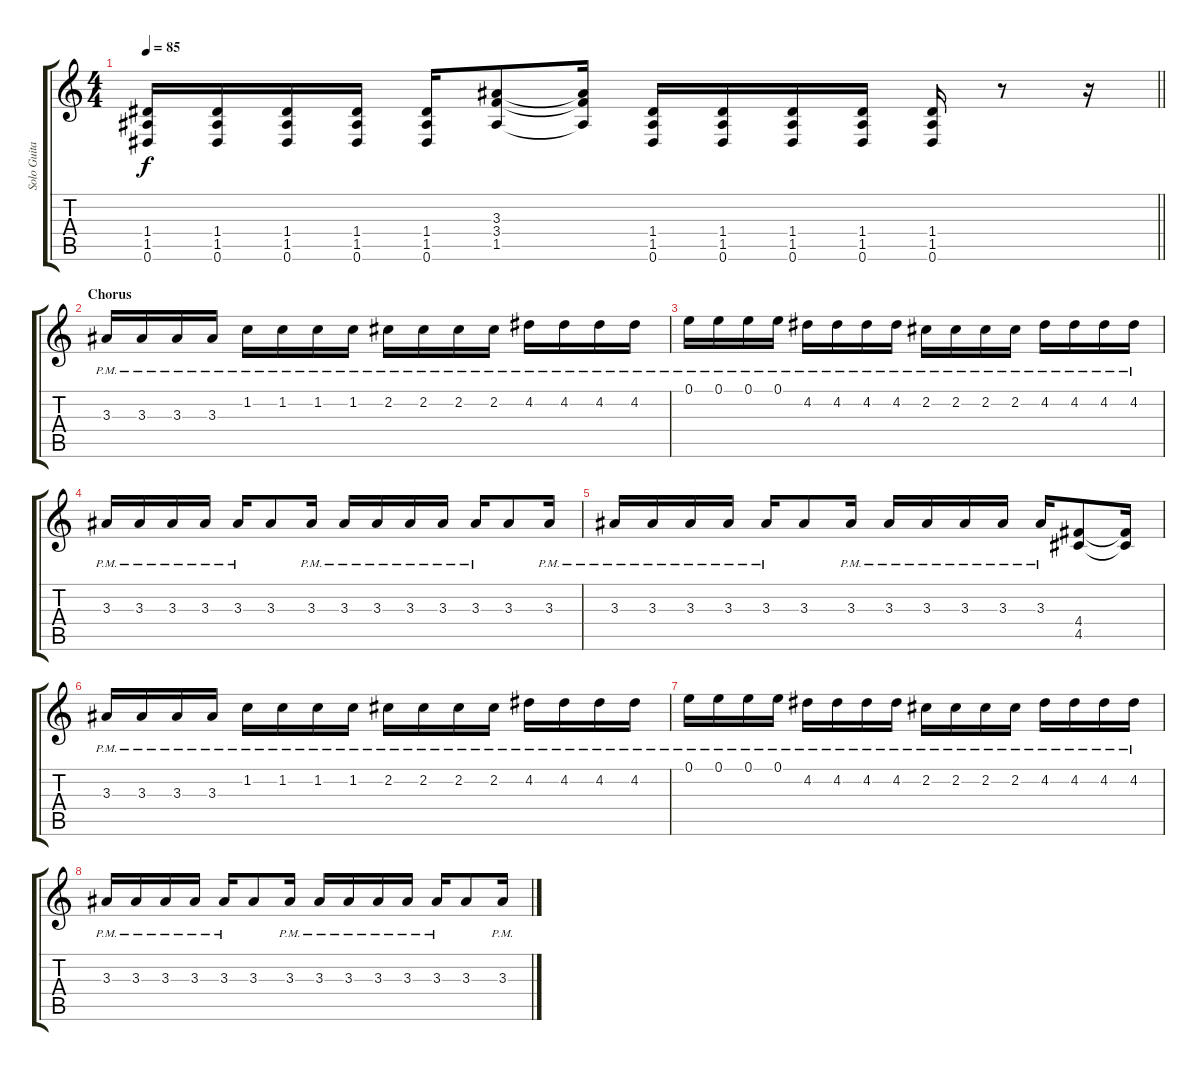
\track ("Solo Guitar" "Solo Guita") {instrument overdrivenguitar}
\staff {score tabs}
\tuning (E4 B3 G3 D3 A2 Eb2) {hide}
\ts (4 4)
\tempo 85
\clef g2
\barLineRight lightlight
\ks c
(1.4 1.5 0.6).16{dy f} (1.4 1.5 0.6).16 (1.4 1.5 0.6).16 (1.4 1.5 0.6).16 (1.4 1.5 0.6).16 (3.3 3.4 1.5).8 (3.3{t} 3.4{t} 1.5{t}).16 (1.4 1.5 0.6).16 (1.4 1.5 0.6).16 (1.4 1.5 0.6).16 (1.4 1.5 0.6).16 (1.4 1.5 0.6).16 r.8 r.16 |
\section ("" "Chorus")
3.3{pm}.16{volume 16} 3.3{pm}.16 3.3{pm}.16 3.3{pm}.16 1.2{pm}.16 1.2{pm}.16 1.2{pm}.16 1.2{pm}.16 2.2{pm}.16 2.2{pm}.16 2.2{pm}.16 2.2{pm}.16 4.2{pm}.16 4.2{pm}.16 4.2{pm}.16 4.2{pm}.16 |
0.1{pm}.16 0.1{pm}.16 0.1{pm}.16 0.1{pm}.16 4.2{pm}.16 4.2{pm}.16 4.2{pm}.16 4.2{pm}.16 2.2{pm}.16 2.2{pm}.16 2.2{pm}.16 2.2{pm}.16 4.2{pm}.16 4.2{pm}.16 4.2{pm}.16 4.2{pm}.16 |
3.3{pm}.16 3.3{pm}.16 3.3{pm}.16 3.3{pm}.16 3.3{pm}.16 3.3.8 3.3{pm}.16 3.3{pm}.16 3.3{pm}.16 3.3{pm}.16 3.3{pm}.16 3.3{pm}.16 3.3.8 3.3{pm}.16 |
3.3{pm}.16 3.3{pm}.16 3.3{pm}.16 3.3{pm}.16 3.3{pm}.16 3.3.8 3.3{pm}.16 3.3{pm}.16 3.3{pm}.16 3.3{pm}.16 3.3{pm}.16 3.3{pm}.16 (4.4 4.5).8{instrument guitarfretnoise} (4.4{t} 4.5{t}).16 |
3.3{pm}.16{volume 16 instrument overdrivenguitar} 3.3{pm}.16 3.3{pm}.16 3.3{pm}.16 1.2{pm}.16 1.2{pm}.16 1.2{pm}.16 1.2{pm}.16 2.2{pm}.16 2.2{pm}.16 2.2{pm}.16 2.2{pm}.16 4.2{pm}.16 4.2{pm}.16 4.2{pm}.16 4.2{pm}.16 |
0.1{pm}.16 0.1{pm}.16 0.1{pm}.16 0.1{pm}.16 4.2{pm}.16 4.2{pm}.16 4.2{pm}.16 4.2{pm}.16 2.2{pm}.16 2.2{pm}.16 2.2{pm}.16 2.2{pm}.16 4.2{pm}.16 4.2{pm}.16 4.2{pm}.16 4.2{pm}.16 |
3.3{pm}.16 3.3{pm}.16 3.3{pm}.16 3.3{pm}.16 3.3{pm}.16 3.3.8 3.3{pm}.16 3.3{pm}.16 3.3{pm}.16 3.3{pm}.16 3.3{pm}.16 3.3{pm}.16 3.3.8 3.3{pm}.16
